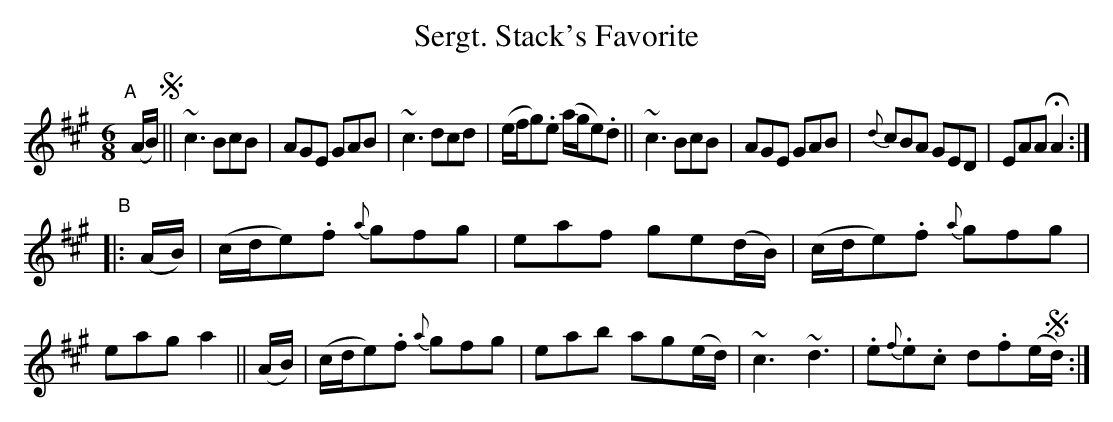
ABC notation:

X:1
T: Sergt. Stack's Favorite
M: 6/8
L: 1/8
K: A
"^A"[|] (A/B/) !segno!\
|| ~c3 BcB | AGE GAB | ~c3 dcd | (e/f/g).e (a/g/e).d \
|| ~c3 BcB | AGE GAB | {d}cBA GED | EAA HA2 :|
"^B"|: (A/B/) \
| (c/d/e).f {a}gfg | eaf ge(d/B/) \
| (c/d/e).f {a}gfg | eag a2 || (A/B/) \
| (c/d/e).f {a}gfg | eab ag(e/d/) \
| ~c3 ~d3 | .e{f}.e.c d.f(e/!segno!d/) :|
